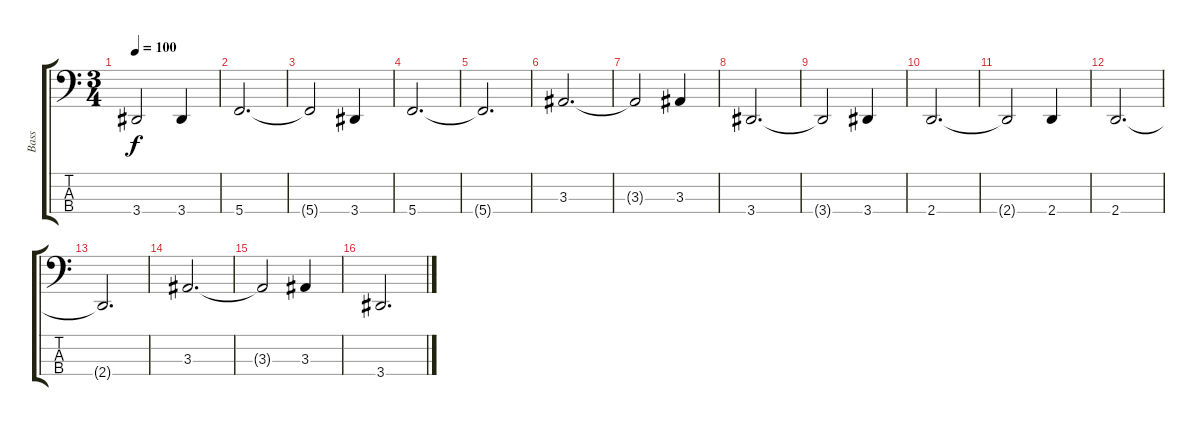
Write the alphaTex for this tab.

\track ("Bass" "Bass") {instrument electricbassfinger}
\staff {score tabs}
\tuning (F2 C2 G1 C1) {hide}
\ts (3 4)
\tempo 100
\clef f4
\ks c
3.4{t}.2{dy f} 3.4.4 |
5.4.2{d} |
5.4{t}.2 3.4.4 |
5.4.2{d} |
5.4{t}.2{d} |
3.3.2{d} |
3.3{t}.2 3.3.4 |
3.4.2{d} |
3.4{t}.2 3.4.4 |
2.4.2{d} |
2.4{t}.2 2.4.4 |
2.4.2{d} |
2.4{t}.2{d} |
3.3.2{d} |
3.3{t}.2 3.3.4 |
3.4.2{d}
